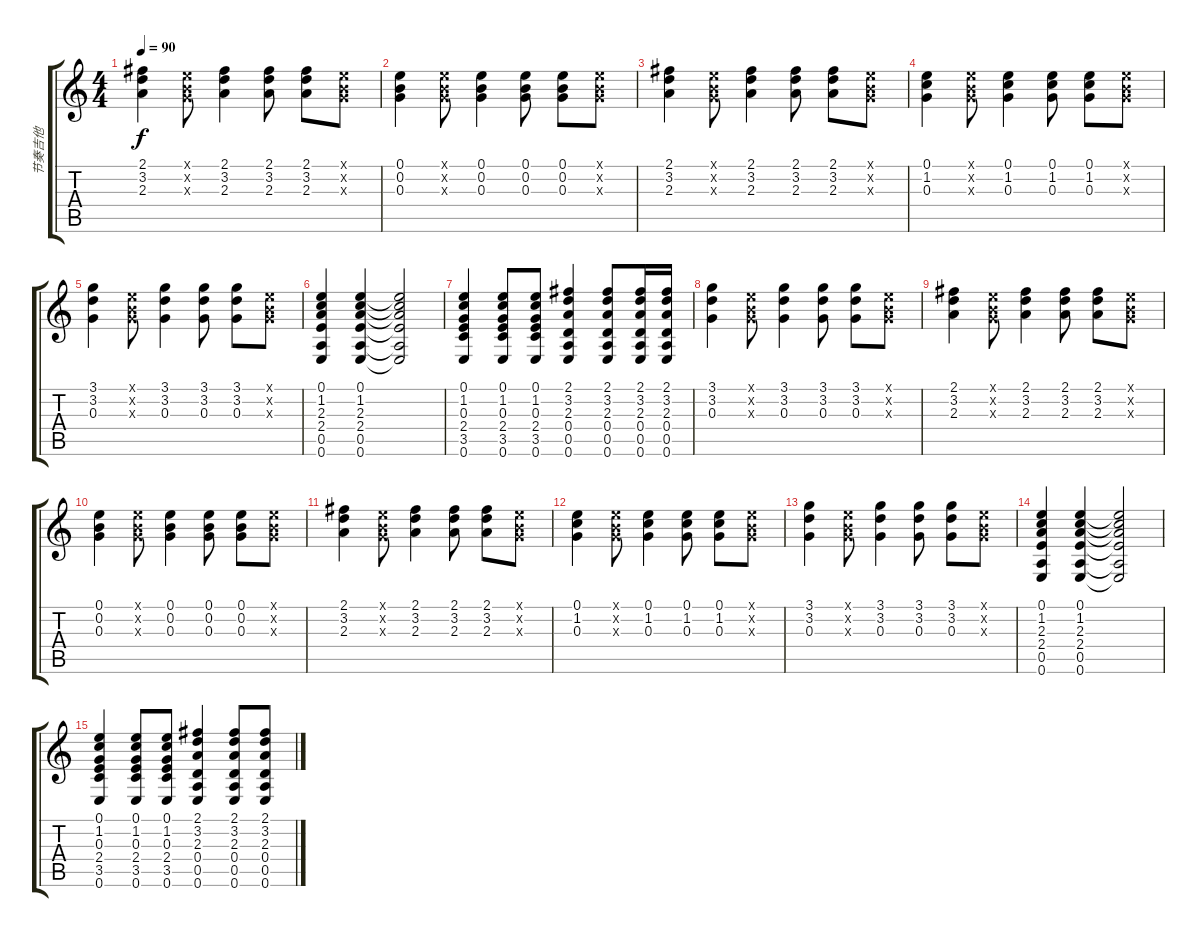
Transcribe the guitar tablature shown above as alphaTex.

\track ("节奏吉他" "节奏吉他") {instrument acousticguitarsteel}
\staff {score tabs}
\tuning (E4 B3 G3 D3 A2 E2) {hide}
\ts (4 4)
\tempo 90
\clef g2
\ks c
(2.1 3.2 2.3).4{dy f} (0.1{x} 0.2{x} 0.3{x}).8 (2.1 3.2 2.3).4 (2.1 3.2 2.3).8 (2.1 3.2 2.3).8 (0.1{x} 0.2{x} 0.3{x}).8 |
(0.1 0.2 0.3).4 (0.1{x} 0.2{x} 0.3{x}).8 (0.1 0.2 0.3).4 (0.1 0.2 0.3).8 (0.1 0.2 0.3).8 (0.1{x} 0.2{x} 0.3{x}).8 |
(2.1 3.2 2.3).4 (0.1{x} 0.2{x} 0.3{x}).8 (2.1 3.2 2.3).4 (2.1 3.2 2.3).8 (2.1 3.2 2.3).8 (0.1{x} 0.2{x} 0.3{x}).8 |
(0.1 1.2 0.3).4 (0.1{x} 0.2{x} 0.3{x}).8 (0.1 1.2 0.3).4 (0.1 1.2 0.3).8 (0.1 1.2 0.3).8 (0.1{x} 0.2{x} 0.3{x}).8 |
(3.1 3.2 0.3).4 (0.1{x} 0.2{x} 0.3{x}).8 (3.1 3.2 0.3).4 (3.1 3.2 0.3).8 (3.1 3.2 0.3).8 (0.1{x} 0.2{x} 0.3{x}).8 |
(0.1 1.2 2.3 2.4 0.5 0.6).4 (0.1 1.2 2.3 2.4 0.5 0.6).4 (0.1{t} 1.2{t} 2.3{t} 2.4{t} 0.5{t} 0.6{t}).2 |
(0.1 1.2 0.3 2.4 3.5 0.6).4 (0.1 1.2 0.3 2.4 3.5 0.6).8 (0.1 1.2 0.3 2.4 3.5 0.6).8 (2.1 3.2 2.3 0.4 0.5 0.6).4 (2.1 3.2 2.3 0.4 0.5 0.6).8 (2.1 3.2 2.3 0.4 0.5 0.6).16 (2.1 3.2 2.3 0.4 0.5 0.6).16 |
(3.1 3.2 0.3).4 (0.1{x} 0.2{x} 0.3{x}).8 (3.1 3.2 0.3).4 (3.1 3.2 0.3).8 (3.1 3.2 0.3).8 (0.1{x} 0.2{x} 0.3{x}).8 |
(2.1 3.2 2.3).4 (0.1{x} 0.2{x} 0.3{x}).8 (2.1 3.2 2.3).4 (2.1 3.2 2.3).8 (2.1 3.2 2.3).8 (0.1{x} 0.2{x} 0.3{x}).8 |
(0.1 0.2 0.3).4 (0.1{x} 0.2{x} 0.3{x}).8 (0.1 0.2 0.3).4 (0.1 0.2 0.3).8 (0.1 0.2 0.3).8 (0.1{x} 0.2{x} 0.3{x}).8 |
(2.1 3.2 2.3).4 (0.1{x} 0.2{x} 0.3{x}).8 (2.1 3.2 2.3).4 (2.1 3.2 2.3).8 (2.1 3.2 2.3).8 (0.1{x} 0.2{x} 0.3{x}).8 |
(0.1 1.2 0.3).4 (0.1{x} 0.2{x} 0.3{x}).8 (0.1 1.2 0.3).4 (0.1 1.2 0.3).8 (0.1 1.2 0.3).8 (0.1{x} 0.2{x} 0.3{x}).8 |
(3.1 3.2 0.3).4 (0.1{x} 0.2{x} 0.3{x}).8 (3.1 3.2 0.3).4 (3.1 3.2 0.3).8 (3.1 3.2 0.3).8 (0.1{x} 0.2{x} 0.3{x}).8 |
(0.1 1.2 2.3 2.4 0.5 0.6).4 (0.1 1.2 2.3 2.4 0.5 0.6).4 (0.1{t} 1.2{t} 2.3{t} 2.4{t} 0.5{t} 0.6{t}).2 |
(0.1 1.2 0.3 2.4 3.5 0.6).4 (0.1 1.2 0.3 2.4 3.5 0.6).8 (0.1 1.2 0.3 2.4 3.5 0.6).8 (2.1 3.2 2.3 0.4 0.5 0.6).4 (2.1 3.2 2.3 0.4 0.5 0.6).8 (2.1 3.2 2.3 0.4 0.5 0.6).8
